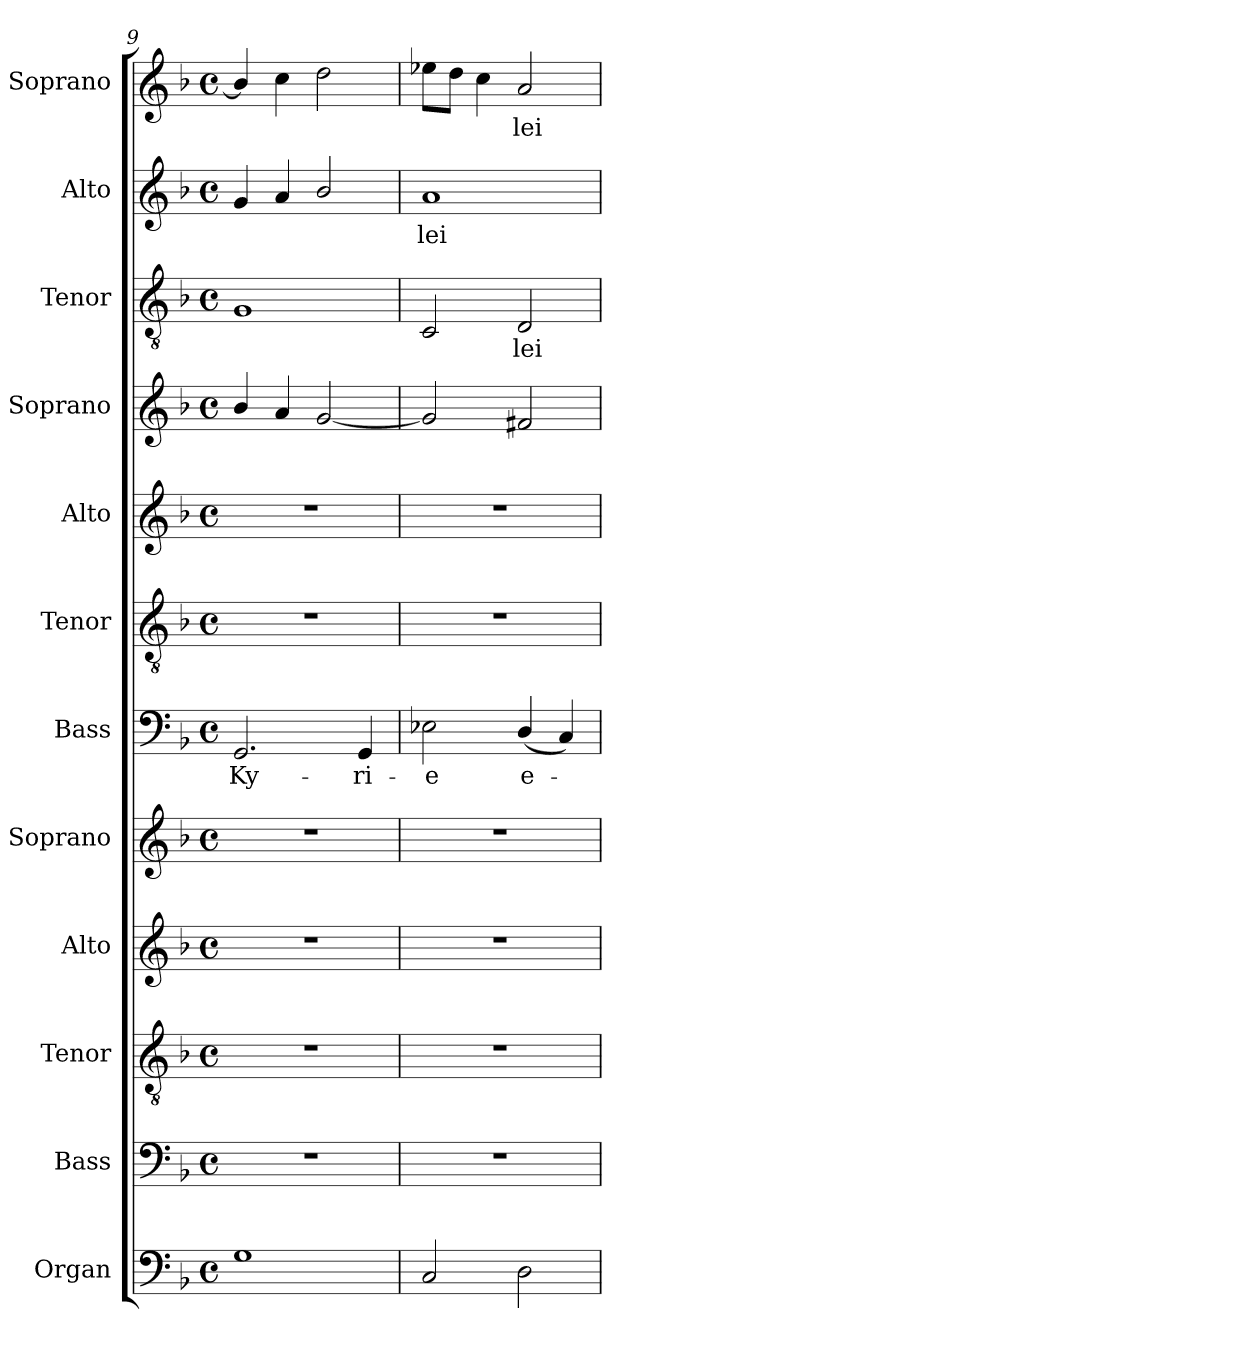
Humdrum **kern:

**kern	**kern	**kern	**kern	**kern	**kern	**text	**kern	**kern	**kern	**kern	**text	**kern	**text	**kern	**text
*part12	*part11	*part10	*part9	*part8	*part7	*part7	*part6	*part5	*part4	*part3	*part3	*part2	*part2	*part1	*part1
*staff12	*staff11	*staff10	*staff9	*staff8	*staff7	*staff7	*staff6	*staff5	*staff4	*staff3	*staff3	*staff2	*staff2	*staff1	*staff1
*I"Organ	*I"Bass	*I"Tenor	*I"Alto	*I"Soprano	*I"Bass	*	*I"Tenor	*I"Alto	*I"Soprano	*I"Tenor	*	*I"Alto	*	*I"Soprano	*
*I'Org.	*I'B.	*I'T.	*I'A.	*I'S.	*I'B.	*	*I'T.	*I'A.	*I'S.	*I'T.	*	*I'A.	*	*I'S.	*
*clefF4	*clefF4	*clefGv2	*clefG2	*clefG2	*clefF4	*	*clefGv2	*clefG2	*clefG2	*clefGv2	*	*clefG2	*	*clefG2	*
*	*	*ITrd7c12	*	*	*	*	*ITrd7c12	*	*	*ITrd7c12	*	*	*	*	*
*k[b-]	*k[b-]	*k[b-]	*k[b-]	*k[b-]	*k[b-]	*	*k[b-]	*k[b-]	*k[b-]	*k[b-]	*	*k[b-]	*	*k[b-]	*
*F:	*F:	*F:	*F:	*F:	*F:	*	*F:	*F:	*F:	*F:	*	*F:	*	*F:	*
*M4/4	*M4/4	*M4/4	*M4/4	*M4/4	*M4/4	*	*M4/4	*M4/4	*M4/4	*M4/4	*	*M4/4	*	*M4/4	*
*met(c)	*met(c)	*met(c)	*met(c)	*met(c)	*met(c)	*	*met(c)	*met(c)	*met(c)	*met(c)	*	*met(c)	*	*met(c)	*
=9	=9	=9	=9	=9	=9	=9	=9	=9	=9	=9	=9	=9	=9	=9	=9
!	!	!	!	!	!	!LO:LY:b:color=#000000	!	!	!	!	!	!	!	!	!
1Gi	1r	1r	1r	1r	2.GGi/	Ky-	1r	1r	4b-i/	1GGi	.	4gi/	.	4b-i/]	.
.	.	.	.	.	.	.	.	.	4ai/	.	.	4ai/	.	4cci\	.
.	.	.	.	.	.	.	.	.	[<2gi/	.	.	2b-i/	.	2ddi\	.
!	!	!	!	!	!	!LO:LY:b:color=#000000	!	!	!	!	!	!	!	!	!
.	.	.	.	.	4GGi/	-ri-	.	.	.	.	.	.	.	.	.
=10	=10	=10	=10	=10	=10	=10	=10	=10	=10	=10	=10	=10	=10	=10	=10
!	!	!	!	!	!	!LO:LY:b:color=#000000	!	!	!	!	!	!	!	!	!
!	!	!	!	!	!	!	!	!	!	!	!	!	!LO:LY:b:color=#000000	!	!
2Ci/	1r	1r	1r	1r	2E-Xi\	-e	1r	1r	2gi/]	2CCi/	.	1ai	-lei-	8ee-Xi\L	.
.	.	.	.	.	.	.	.	.	.	.	.	.	.	8ddi\J	.
.	.	.	.	.	.	.	.	.	.	.	.	.	.	4cci\	.
!	!	!	!	!	!	!LO:LY:b:color=#000000	!	!	!	!	!	!	!	!	!
!	!	!	!	!	!	!	!	!	!	!	!LO:LY:b:color=#000000	!	!	!	!
!	!	!	!	!	!	!	!	!	!	!	!	!	!	!	!LO:LY:b:color=#000000
2Di\	.	.	.	.	(4Di/	e-	.	.	2f#Xi/	2DDi/	-lei-	.	.	2ai/	-lei-
.	.	.	.	.	4Ci/)	.	.	.	.	.	.	.	.	.	.
=	=	=	=	=	=	=	=	=	=	=	=	=	=	=	=
*-	*-	*-	*-	*-	*-	*-	*-	*-	*-	*-	*-	*-	*-	*-	*-
